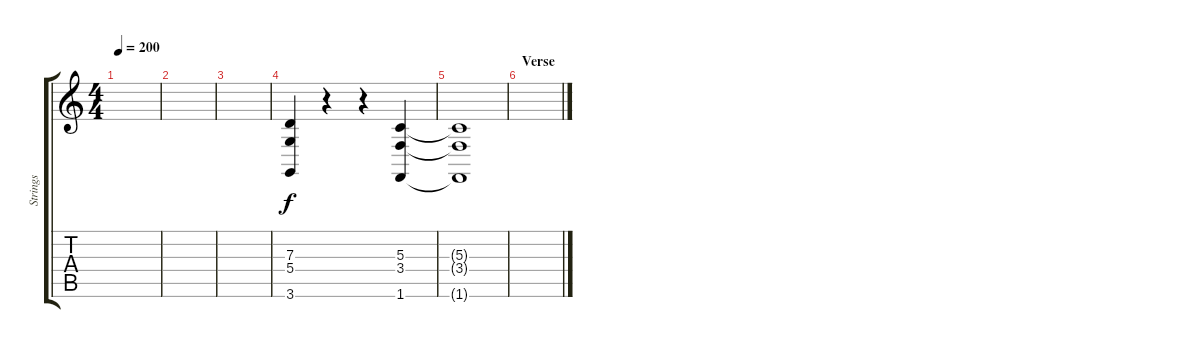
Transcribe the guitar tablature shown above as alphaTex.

\track ("Strings" "Strings") {instrument violin}
\staff {score tabs}
\tuning (E4 B3 G3 D3 A2 E2) {hide}
\ts (4 4)
\tempo 200
\clef g2
\ks c
|
|
|
(7.3 5.4 3.6).4 r.4 r.4 (5.3 3.4 1.6).4 |
(5.3{t} 3.4{t} 1.6{t}).1 |
\section ("" "Verse")
